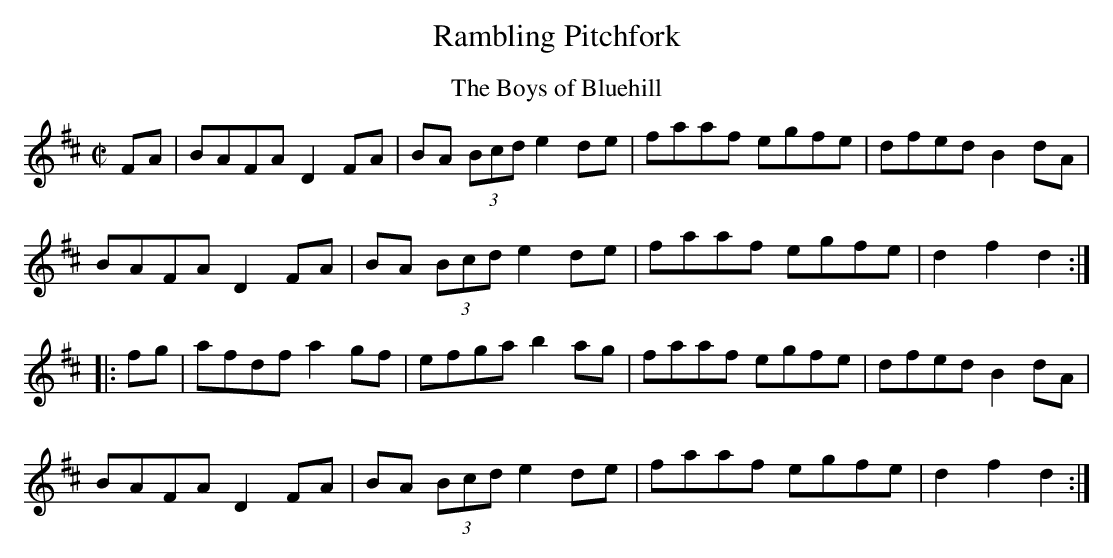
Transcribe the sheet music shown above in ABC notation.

X:1
T:Rambling Pitchfork
M:6/8
K:D
T:Boys of Bluehill, The
M:C|
K:D
FA|BAFA D2FA|BA (3Bcd e2de|faaf egfe|dfed B2dA|
BAFA D2FA|BA (3Bcd e2de|faaf egfe|d2f2 d2:|
|:fg|afdf a2gf|efga b2ag|faaf egfe|dfed B2dA|
BAFA D2FA|BA (3Bcd e2de| faaf egfe|d2f2 d2:|
